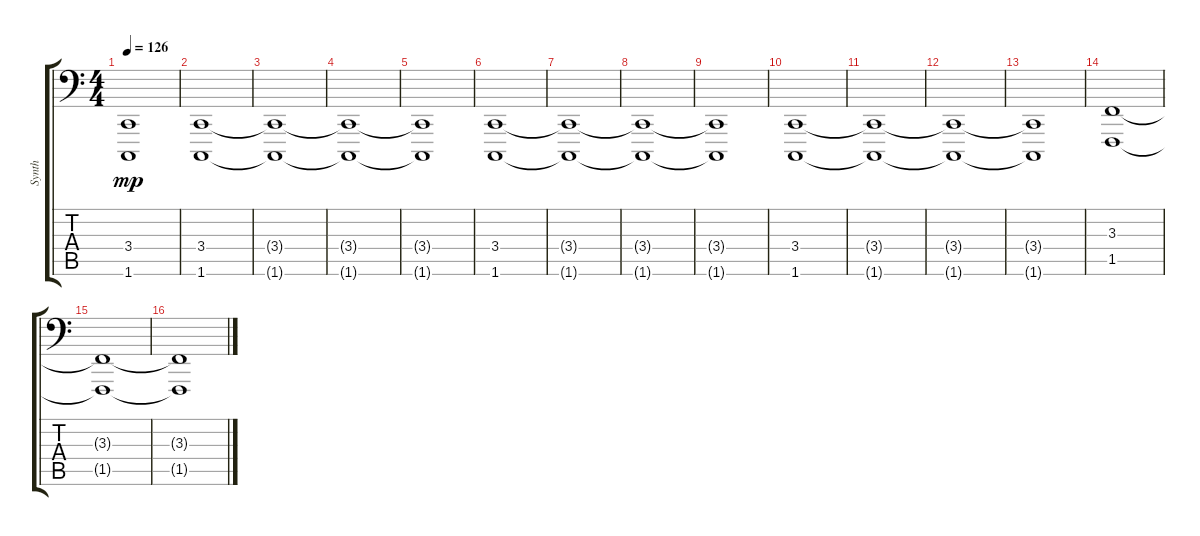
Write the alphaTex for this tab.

\track ("Synth" "Synth") {instrument lead2sawtooth}
\staff {score tabs}
\tuning (C3 G2 D2 A1 E1 B0) {hide}
\ts (4 4)
\tempo 126
\clef f4
\ks c
(3.4{t} 1.6{t}).1{dy mp} |
(3.4 1.6).1 |
(3.4{t} 1.6{t}).1 |
(3.4{t} 1.6{t}).1 |
(3.4{t} 1.6{t}).1 |
(3.4 1.6).1 |
(3.4{t} 1.6{t}).1 |
(3.4{t} 1.6{t}).1 |
(3.4{t} 1.6{t}).1 |
(3.4 1.6).1 |
(3.4{t} 1.6{t}).1 |
(3.4{t} 1.6{t}).1 |
(3.4{t} 1.6{t}).1 |
(3.3 1.5).1 |
(3.3{t} 1.5{t}).1 |
(3.3{t} 1.5{t}).1
